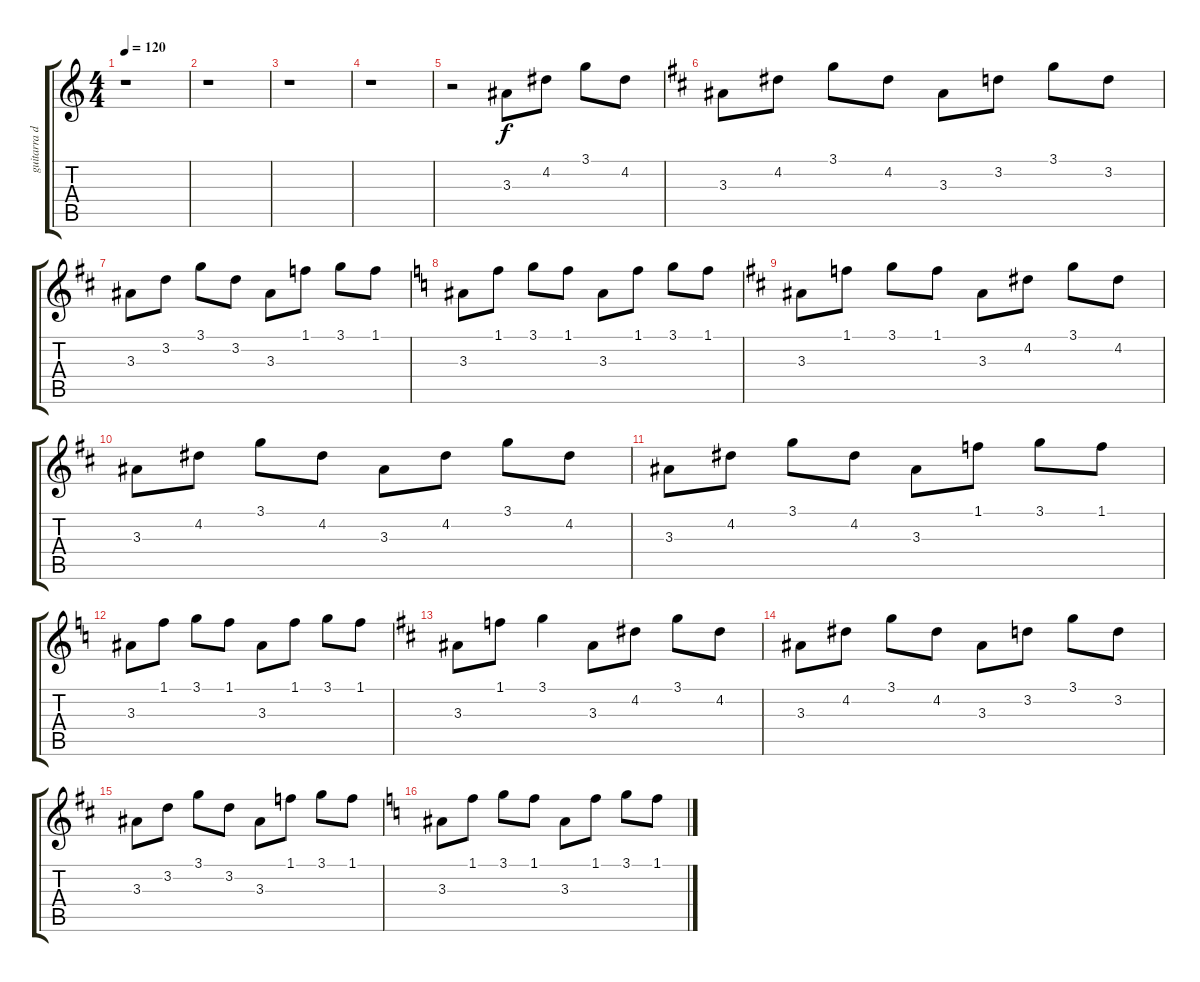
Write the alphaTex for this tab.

\track ("guitarra distorcionada" "guitarra d") {instrument distortionguitar}
\staff {score tabs}
\tuning (E4 B3 G3 D3 A2 E2) {hide}
\ts (4 4)
\tempo 120
\clef g2
\ks c
r.1{dy f} |
r.1 |
r.1 |
r.1 |
r.2 3.3.8 4.2.8 3.1.8 4.2.8 |
\ks d
3.3.8 4.2.8 3.1.8 4.2.8 3.3.8 3.2.8 3.1.8 3.2.8 |
3.3.8 3.2.8 3.1.8 3.2.8 3.3.8 1.1.8 3.1.8 1.1.8 |
\ks c
3.3.8 1.1.8 3.1.8 1.1.8 3.3.8 1.1.8 3.1.8 1.1.8 |
\ks d
3.3.8 1.1.8 3.1.8 1.1.8 3.3.8 4.2.8 3.1.8 4.2.8 |
3.3.8 4.2.8 3.1.8 4.2.8 3.3.8 4.2.8 3.1.8 4.2.8 |
3.3.8 4.2.8 3.1.8 4.2.8 3.3.8 1.1.8 3.1.8 1.1.8 |
\ks c
3.3.8 1.1.8 3.1.8 1.1.8 3.3.8 1.1.8 3.1.8 1.1.8 |
\ks d
3.3.8 1.1.8 3.1.4 3.3.8 4.2.8 3.1.8 4.2.8 |
3.3.8 4.2.8 3.1.8 4.2.8 3.3.8 3.2.8 3.1.8 3.2.8 |
3.3.8 3.2.8 3.1.8 3.2.8 3.3.8 1.1.8 3.1.8 1.1.8 |
\ks c
3.3.8 1.1.8 3.1.8 1.1.8 3.3.8 1.1.8 3.1.8 1.1.8
